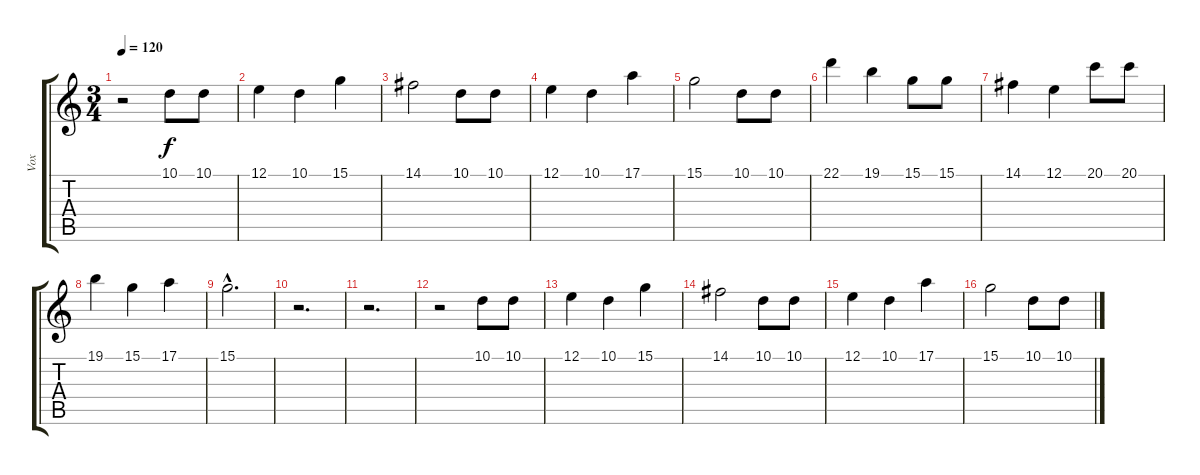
\track ("Vox" "Vox") {instrument panflute}
\staff {score tabs}
\tuning (E4 B3 G3 D3 A2 E2) {hide}
\ts (3 4)
\tempo 120
\clef g2
\ks c
r.2{dy f instrument panflute} 10.1.8 10.1.8 |
12.1.4 10.1.4 15.1.4 |
14.1.2 10.1.8 10.1.8 |
12.1.4 10.1.4 17.1.4 |
15.1.2 10.1.8 10.1.8 |
22.1.4 19.1.4 15.1.8 15.1.8 |
14.1.4 12.1.4 20.1.8 20.1.8 |
19.1.4 15.1.4 17.1.4 |
15.1{hac}.2{d} |
r.2{d} |
r.2{d} |
r.2 10.1.8 10.1.8 |
12.1.4 10.1.4 15.1.4 |
14.1.2 10.1.8 10.1.8 |
12.1.4 10.1.4 17.1.4 |
15.1.2 10.1.8 10.1.8
